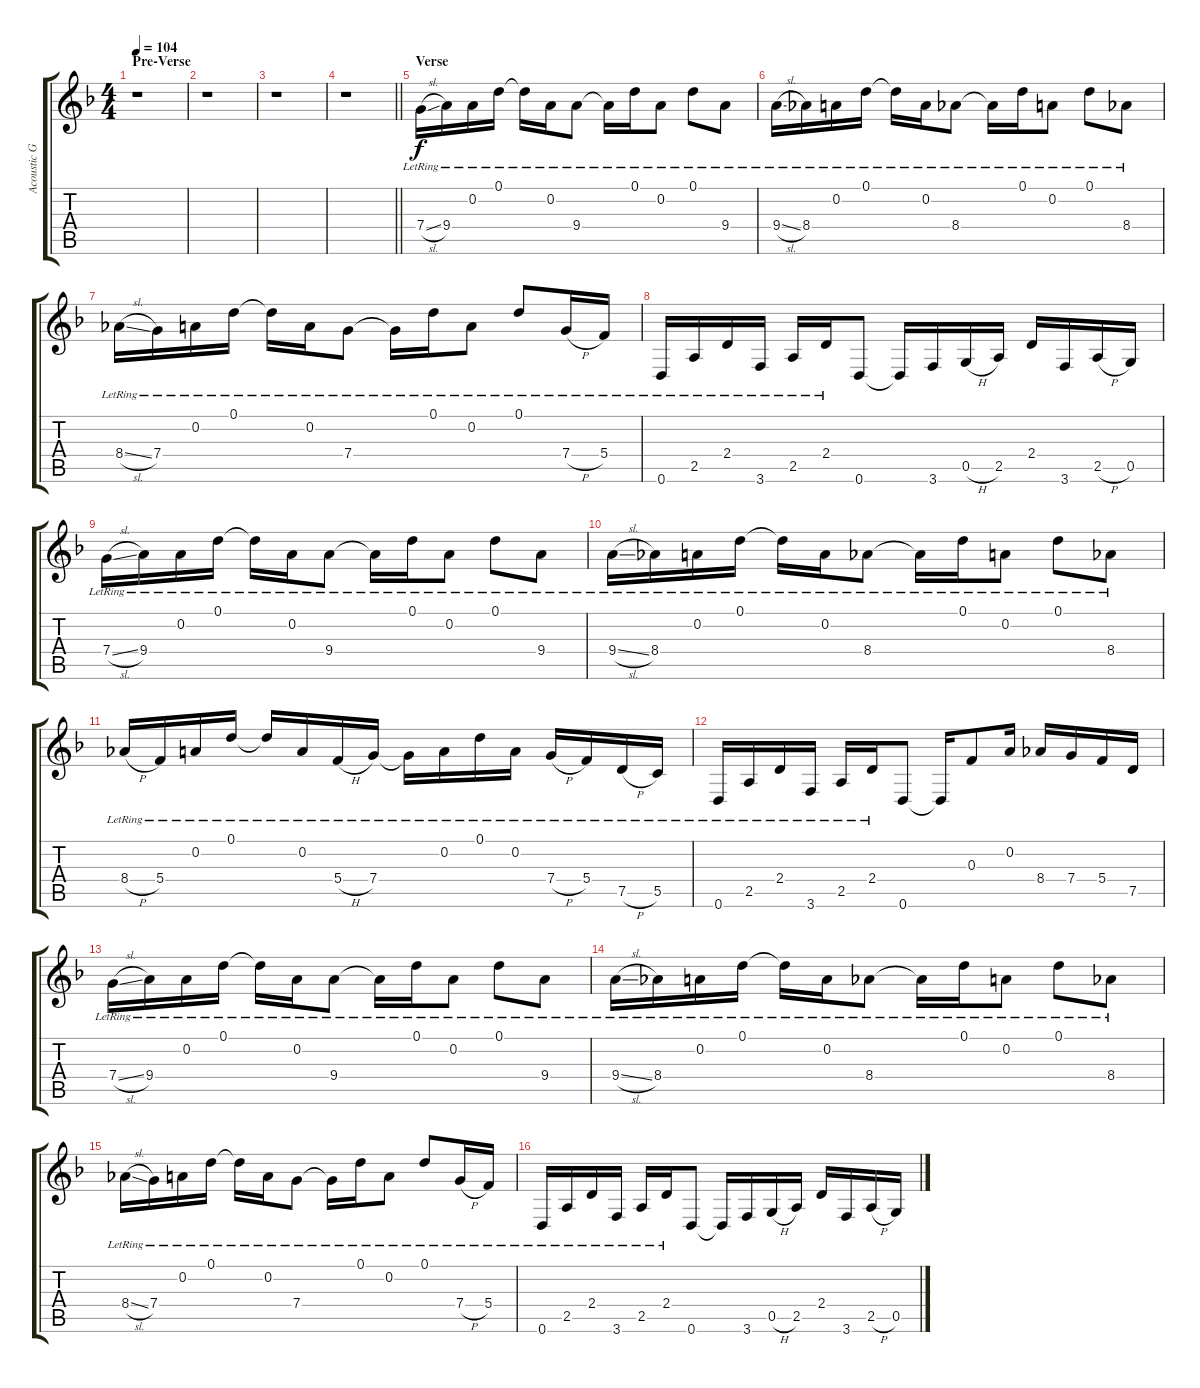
\track ("Acoustic Guitar" "Acoustic G") {instrument acousticguitarsteel}
\staff {score tabs}
\tuning (D4 A3 F3 C3 G2 D2) {hide}
\ts (4 4)
\section ("" "Pre-Verse")
\tempo 104
\clef g2
\ks dminor
r.1{dy f} |
r.1 |
r.1 |
\barLineRight lightlight
r.1 |
\section ("" "Verse")
7.4{sl lr}.16 9.4{lr}.16 0.2{lr}.16 0.1{lr}.16 0.1{lr t}.16 0.2{lr}.16 9.4{lr}.8 9.4{lr t}.16 0.1{lr}.16 0.2{lr}.8 0.1{lr}.8 9.4{lr}.8 |
9.4{sl lr}.16 8.4{lr}.16 0.2{lr}.16 0.1{lr}.16 0.1{lr t}.16 0.2{lr}.16 8.4{lr}.8 8.4{lr t}.16 0.1{lr}.16 0.2{lr}.8 0.1{lr}.8 8.4{lr}.8 |
8.4{sl lr}.16 7.4{lr}.16 0.2{lr}.16 0.1{lr}.16 0.1{lr t}.16 0.2{lr}.16 7.4{lr}.8 7.4{lr t}.16 0.1{lr}.16 0.2{lr}.8 0.1{lr}.8 7.4{h lr}.16 5.4{lr}.16 |
0.6{lr}.16 2.5{lr}.16 2.4{lr}.16 3.6{lr}.16 2.5{lr}.16 2.4{lr}.16 0.6.8 0.6{t}.16 3.6.16 0.5{h}.16 2.5.16 2.4.16 3.6.16 2.5{h}.16 0.5.16 |
7.4{sl lr}.16 9.4{lr}.16 0.2{lr}.16 0.1{lr}.16 0.1{lr t}.16 0.2{lr}.16 9.4{lr}.8 9.4{lr t}.16 0.1{lr}.16 0.2{lr}.8 0.1{lr}.8 9.4{lr}.8 |
9.4{sl lr}.16 8.4{lr}.16 0.2{lr}.16 0.1{lr}.16 0.1{lr t}.16 0.2{lr}.16 8.4{lr}.8 8.4{lr t}.16 0.1{lr}.16 0.2{lr}.8 0.1{lr}.8 8.4{lr}.8 |
8.4{h lr}.16 5.4{lr}.16 0.2{lr}.16 0.1{lr}.16 0.1{lr t}.16 0.2{lr}.16 5.4{h lr}.16 7.4{lr}.16 7.4{lr t}.16 0.2{lr}.16 0.1{lr}.16 0.2{lr}.16 7.4{h lr}.16 5.4{lr}.16 7.5{h lr}.16 5.5{lr}.16 |
0.6{lr}.16 2.5{lr}.16 2.4{lr}.16 3.6{lr}.16 2.5{lr}.16 2.4{lr}.16 0.6.8 0.6{t}.16 0.3.8 0.2.16 8.4.16 7.4.16 5.4.16 7.5.16 |
7.4{sl lr}.16 9.4{lr}.16 0.2{lr}.16 0.1{lr}.16 0.1{lr t}.16 0.2{lr}.16 9.4{lr}.8 9.4{lr t}.16 0.1{lr}.16 0.2{lr}.8 0.1{lr}.8 9.4{lr}.8 |
9.4{sl lr}.16 8.4{lr}.16 0.2{lr}.16 0.1{lr}.16 0.1{lr t}.16 0.2{lr}.16 8.4{lr}.8 8.4{lr t}.16 0.1{lr}.16 0.2{lr}.8 0.1{lr}.8 8.4{lr}.8 |
8.4{sl lr}.16 7.4{lr}.16 0.2{lr}.16 0.1{lr}.16 0.1{lr t}.16 0.2{lr}.16 7.4{lr}.8 7.4{lr t}.16 0.1{lr}.16 0.2{lr}.8 0.1{lr}.8 7.4{h lr}.16 5.4{lr}.16 |
0.6{lr}.16 2.5{lr}.16 2.4{lr}.16 3.6{lr}.16 2.5{lr}.16 2.4{lr}.16 0.6.8 0.6{t}.16 3.6.16 0.5{h}.16 2.5.16 2.4.16 3.6.16 2.5{h}.16 0.5.16
